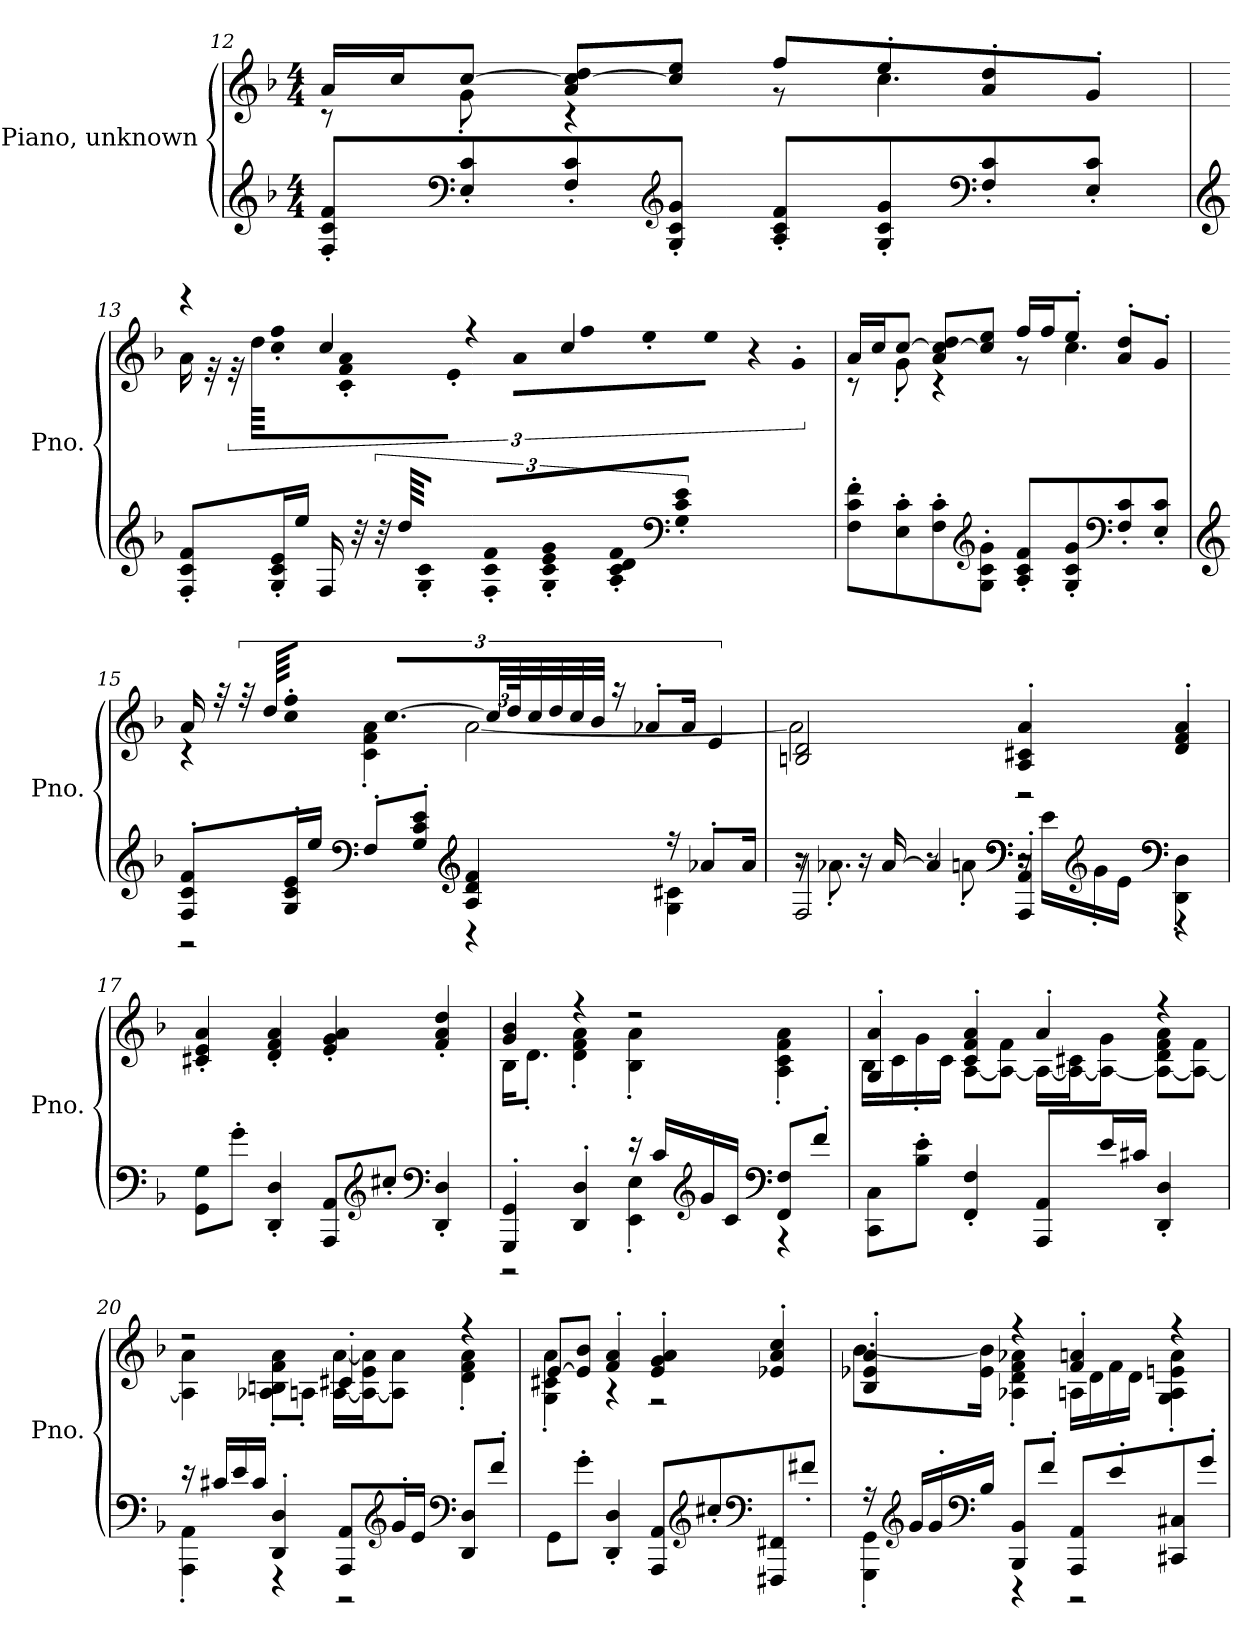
**kern	**kern
*part1	*part1
*staff2	*staff1
*I"Piano, unknown	*
*I'Pno.	*
!!LO:LB:g=z
*clefG2	*clefG2
*k[b-]	*k[b-]
*M4/4	*M4/4
=12	=12
*	*^
8F/' 8c/' 8f/'L	16a/LL	8r
.	16cc/J	.
*clefF4	*	*
8E/' 8c/'	[8cc/J	8g'\
8F/' 8c/'	8a/ 8cc/_ 8dd/L	4r
*clefG2	*	*
8G/' 8c/' 8g/'J	8cc/] 8ee/J	.
8A/' 8c/' 8f/'L	8ff/L	8r
8G/' 8c/' 8g/'	8ee'/	4.cc\
*clefF4	*	*
8F/' 8c/'	8a/' 8dd/'	.
8E/' 8c/'J	8g'/J	.
=13	=13	=13
*clefG2	*	*
8F/' 8c/' 8f/'L	4r	16a\
.	.	32r
.	.	48r
.	.	96dd\KKKL
16G/' 16c/' 16e/'L	.	8cc\' 8ff\'
16ee/JJ	.	.
16F/	4cc/	8c\' 8f\' 8a\'
32r	.	.
48r	.	.
96dd/KKKL	.	.
8G/' 8c/'J	.	8e'\J
8F/' 8c/' 8f/'L	4r	16a\LL
.	.	16ff\
8G/' 8c/' 8e/' 8g/'	.	16ee'\
.	.	16ee\JJ
8A/' 8c/' 8d/' 8f/'	4cc/	8r
*clefF4	*	*
8G/' 8c/' 8e/'J	.	8g'\
!!LO:LB:g=z	!!
=14	=14	=14
8F\' 8c\' 8f\'L	16a/LL	8r
.	16cc/J	.
8E\' 8c\'	[8cc/J	8g'\
8F\' 8c\'	8a/ 8cc/_ 8dd/L	4r
*clefG2	*	*
8G\' 8c\' 8g\'J	8cc/] 8ee/J	.
8A/' 8c/' 8f/'L	16ff/LL	8r
.	16ff/J	.
8G/' 8c/' 8g/'	8ee'/J	4.cc\
*clefF4	*	*
8F/' 8c/'	8a/' 8dd/'L	.
8E/' 8c/'J	8g'/J	.
=15	=15	=15
*clefG2	*	*
*^	*	*
8F/' 8c/' 8f/'L	2r	16a/	4r
.	.	32r	.
.	.	48r	.
.	.	96dd/KKKL	.
16G/' 16c/' 16e/'L	.	8cc/' 8ff/'J	.
16ee/JJ	.	.	.
*clefF4	*	*	*
8F'/L	.	[16.cc/LL	4c\' 4f\' 4a\'
*	*	*Xbrackettup	*
.	.	48cc/L]	.
.	.	96dd/K	.
8G/' 8c/' 8e/'J	.	32cc/	.
.	.	32dd/	.
.	.	32cc/	.
.	.	32b-/JJJ	.
*clefG2	*	*	*
4A/ 4d/ 4f/	4r	16r	[2a\
.	.	8a-X'/L	.
.	.	16a-/Jk	.
16r	4G\ 4c#X\	4e/	.
8a-X'/L	.	.	.
16a-/Jk	.	.	.
!!LO:PB:g=z	!!
=16	=16	=16	=16
*	*^	*	*
8r	16r	2F/	2Bn/ 2d/	2a\]
.	8.a-X'\	.	.	.
16r	.	.	.	.
[16a-/	.	.	.	.
4a-/]	8r	.	.	.
.	8an'\	.	.	.
*clefF4	*	*	*	*
2r	16r	4AAA/' 4AA/'	4A/' 4c#X/' 4a/'	2r
.	16e\LL	.	.	.
*clefG2	*	*	*	*
.	16g'\	.	.	.
.	16e\JJ	.	.	.
*clefF4	*	*	*	*
.	4DD\' 4D\'	4r	4d/' 4f/' 4a/'	.
*v	*v	*v	*	*
*	*v	*v
=17	=17
8GG\ 8G\L	4c#X/' 4e/' 4a/'
8g'\J	.
4DD/' 4D/'	4d/' 4f/' 4a/'
8AAA/ 8AA/L	4e/' 4g/' 4a/'
*clefG2	*
8cc#X'/J	.
*clefF4	*
4DD/' 4D/'	4f/' 4a/' 4dd/'
=18	=18
*^	*^
4GGG/' 4GG/'	2r	4g/ 4b-/	16B-\KL
.	.	.	8.d'\J
4DD/' 4D/'	.	4r	4d\' 4f\' 4a\'
16r	4EE\' 4E\'	2r	4B-\' 4a\'
16c/LL	.	.	.
*clefG2	*	*	*
16g/	.	.	.
16c/JJ	.	.	.
*clefF4	*	*	*
8FF/ 8F/L	4r	.	4A\' 4c\' 4f\' 4a\'
8f'/J	.	.	.
*v	*v	*	*
!!LO:LB:g=z	!!
=19	=19	=19
8CC\ 8C\L	4G/' 4a/'	16B-\LL
.	.	16c\
8B-\' 8e\'J	.	16g'\
.	.	16c\JJ
4FF/' 4F/'	4c/' 4f/' 4a/'	[8A\L
.	.	8A\_ 8f\J
8AAA/ 8AA/L	4a'/	16A\LL_
.	.	16A\_ 16c#X\J
16e/L	.	8A\_ 8g\J
16c#X/JJ	.	.
4DD/' 4D/'	4r	8A\_ 8d\ 8f\ 8a\L
.	.	8A\_ 8f\J
=20	=20	=20
*^	*	*
16r	4AAA\' 4AA\'	2r	4A\] 4a\
16c#X/LL	.	.	.
16e/	.	.	.
16c#/JJ	.	.	.
4DD/' 4D/'	4r	.	8A-X\' 8Bn\' 8f\' 8a\'L
.	.	.	8An'\J
8AAA/ 8AA/L	2r	4c#X'/	[16A\ [16a\LL
.	.	.	16A\_ 16e\ 16a\]J
*clefG2	*	*	*
16g'/L	.	.	8A\] 8a\J
16e/JJ	.	.	.
*clefF4	*	*	*
8DD/ 8D/L	.	4r	4d\' 4f\' 4a\'
8f'/J	.	.	.
*v	*v	*	*
!!LO:LB:g=z	!!
=21	=21	=21
8GG\L	[8e/L	4G\' 4c#X\' 4a\'
8g'\J	8e/] 8b-/J	.
4DD/' 4D/'	4f/' 4a/'	4r
8AAA/ 8AA/L	4e/' 4g/' 4a/'	2r
*clefG2	*	*
8cc#X'/	.	.
*clefF4	*	*
8FFF#X/ 8FF#X/	4e-X/' 4a/' 4cc/'	.
8f#X'/J	.	.
=22	=22	=22
*^	*	*
16r	4GGG\' 4GG\'	4B-/' 4e-X/' 4a/'	[8.b-\L
*clefG2	*	*	*
16g/LL	.	.	.
16g'/	.	.	.
*clefF4	*	*	*
16B-/JJ	.	.	16e-\ 16b-\]Jk
8BBB-/ 8BB-/L	4r	4r	4A-X\' 4d\' 4f\' 4a-X\'
8f'/J	.	.	.
8AAA/ 8AA/L	2r	4f/' 4an/'	16An\LL
.	.	.	16d\
8e'/	.	.	16f\
.	.	.	16d\JJ
8CC#X/ 8C#X/	.	4r	4G\' 4A\' 4en\' 4a\'
8g'/J	.	.	.
*v	*v	*	*
*	*v	*v
=	=
*-	*-
